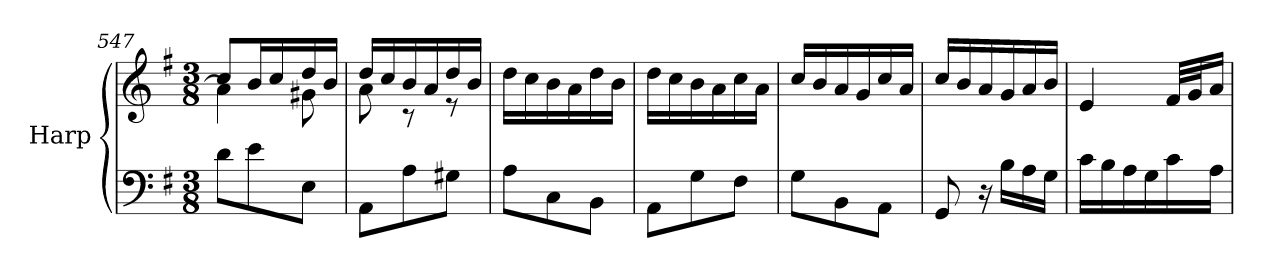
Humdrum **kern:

**kern	**kern
*part1	*part1
*staff2	*staff1
*I"Harp	*
*I'Hp	*
*clefF4	*clefG2
*k[f#]	*k[f#]
*M3/8	*M3/8
=547	=547
*	*^
8d\L	8cc/L	4a\]
8e\	16b/L	.
.	16cc/	.
8E\J	16dd/	8g#X\
.	16b/JJ	.
=548	=548	=548
8AA\L	16dd/LL	8a\
.	16cc/	.
8A\	16b/	8r
.	16a/	.
8G#X\J	16dd/	8r
.	16b/JJ	.
*	*v	*v
!!LO:LB:g=z
=549	=549
8A\L	16dd\LL
.	16cc\
8C\	16b\
.	16a\
8BB\J	16dd\
.	16b\JJ
=550	=550
8AA\L	16dd\LL
.	16cc\
8G\	16b\
.	16a\
8F#\J	16cc\
.	16a\JJ
=551	=551
8G\L	16cc/LL
.	16b/
8BB\	16a/
.	16g/
8AA\J	16cc/
.	16a/JJ
=552	=552
8GG/	16cc/LL
.	16b/
16r	16a/
16B\LL	16g/
16A\	16a/
16G\JJ	16b/JJ
=553	=553
16c\LL	4e/
16B\	.
16A\	.
16G\	.
16c\	32f#/LLL
.	32g/J
16A\JJ	16a/JJ
=	=
*-	*-
